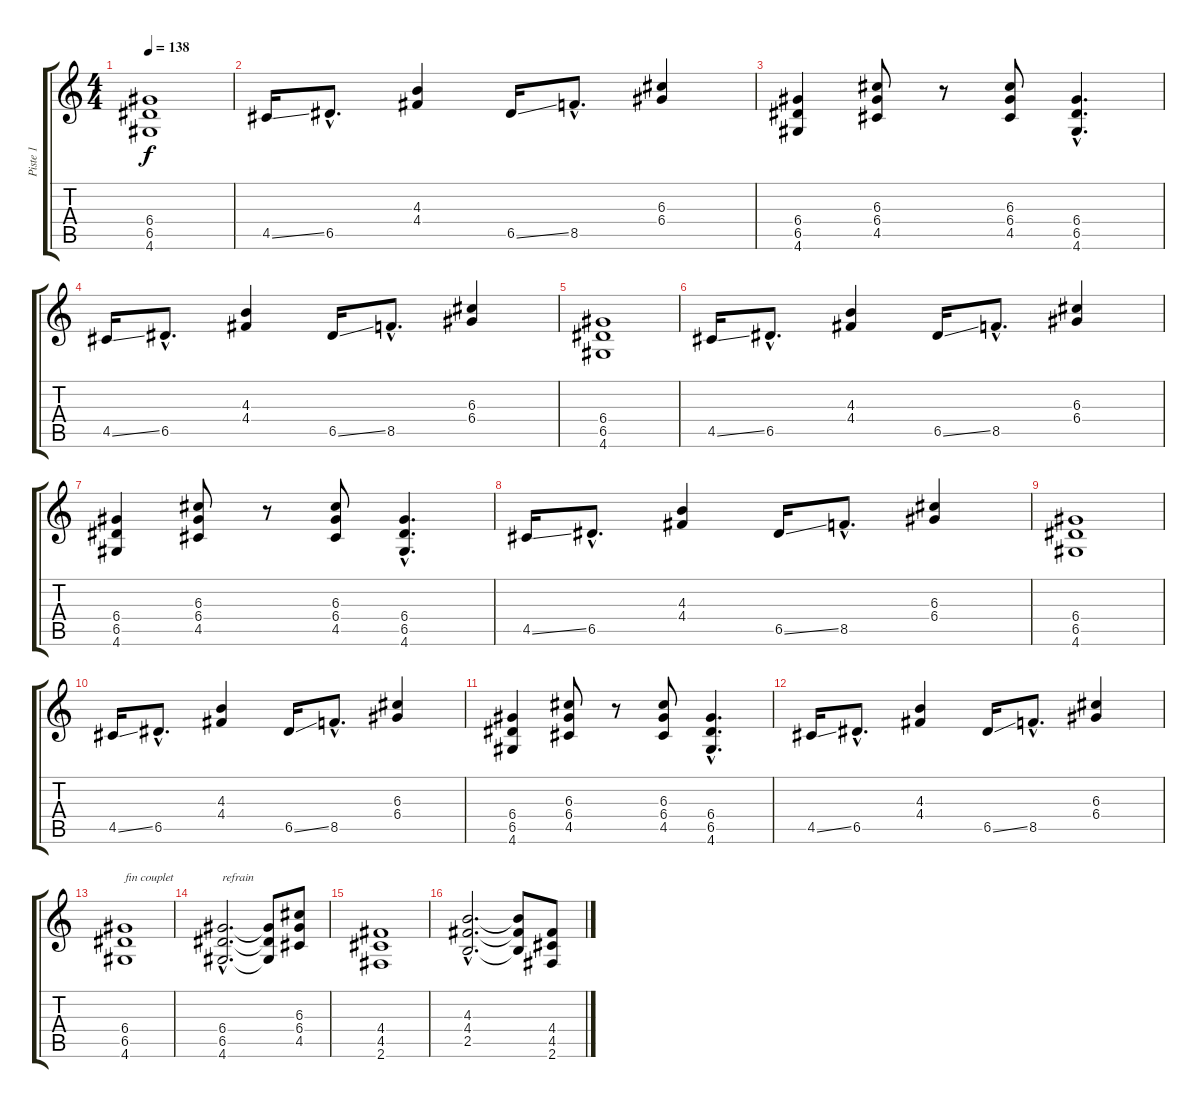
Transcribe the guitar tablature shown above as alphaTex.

\track ("Piste 1" "Piste 1") {instrument overdrivenguitar}
\staff {score tabs}
\tuning (E4 B3 G3 D3 A2 E2) {hide}
\ts (4 4)
\tempo 138
\clef g2
\ks c
(6.4 6.5 4.6).1{dy f} |
4.5{ss}.16 6.5{hac}.8{d} (4.3 4.4).4 6.5{ss}.16 8.5{hac}.8{d} (6.3 6.4).4 |
(6.4 6.5 4.6).4 (6.3 6.4 4.5).8 r.8 (6.3 6.4 4.5).8 (6.4{hac} 6.5{hac} 4.6{hac}).4{d} |
4.5{ss}.16 6.5{hac}.8{d} (4.3 4.4).4 6.5{ss}.16 8.5{hac}.8{d} (6.3 6.4).4 |
(6.4 6.5 4.6).1 |
4.5{ss}.16 6.5{hac}.8{d} (4.3 4.4).4 6.5{ss}.16 8.5{hac}.8{d} (6.3 6.4).4 |
(6.4 6.5 4.6).4 (6.3 6.4 4.5).8 r.8 (6.3 6.4 4.5).8 (6.4{hac} 6.5{hac} 4.6{hac}).4{d} |
4.5{ss}.16 6.5{hac}.8{d} (4.3 4.4).4 6.5{ss}.16 8.5{hac}.8{d} (6.3 6.4).4 |
(6.4 6.5 4.6).1 |
4.5{ss}.16 6.5{hac}.8{d} (4.3 4.4).4 6.5{ss}.16 8.5{hac}.8{d} (6.3 6.4).4 |
(6.4 6.5 4.6).4 (6.3 6.4 4.5).8 r.8 (6.3 6.4 4.5).8 (6.4{hac} 6.5{hac} 4.6{hac}).4{d} |
4.5{ss}.16 6.5{hac}.8{d} (4.3 4.4).4 6.5{ss}.16 8.5{hac}.8{d} (6.3 6.4).4 |
(6.4 6.5 4.6).1{txt "fin couplet"} |
(6.4{hac} 6.5{hac} 4.6{hac}).2{d txt "refrain"} (6.4{t} 6.5{t} 4.6{t}).8 (6.3 6.4 4.5).8 |
(4.4 4.5 2.6).1 |
(4.3{hac} 4.4{hac} 2.5{hac}).2{d} (4.3{t} 4.4{t} 2.5{t}).8 (4.4 4.5 2.6).8
